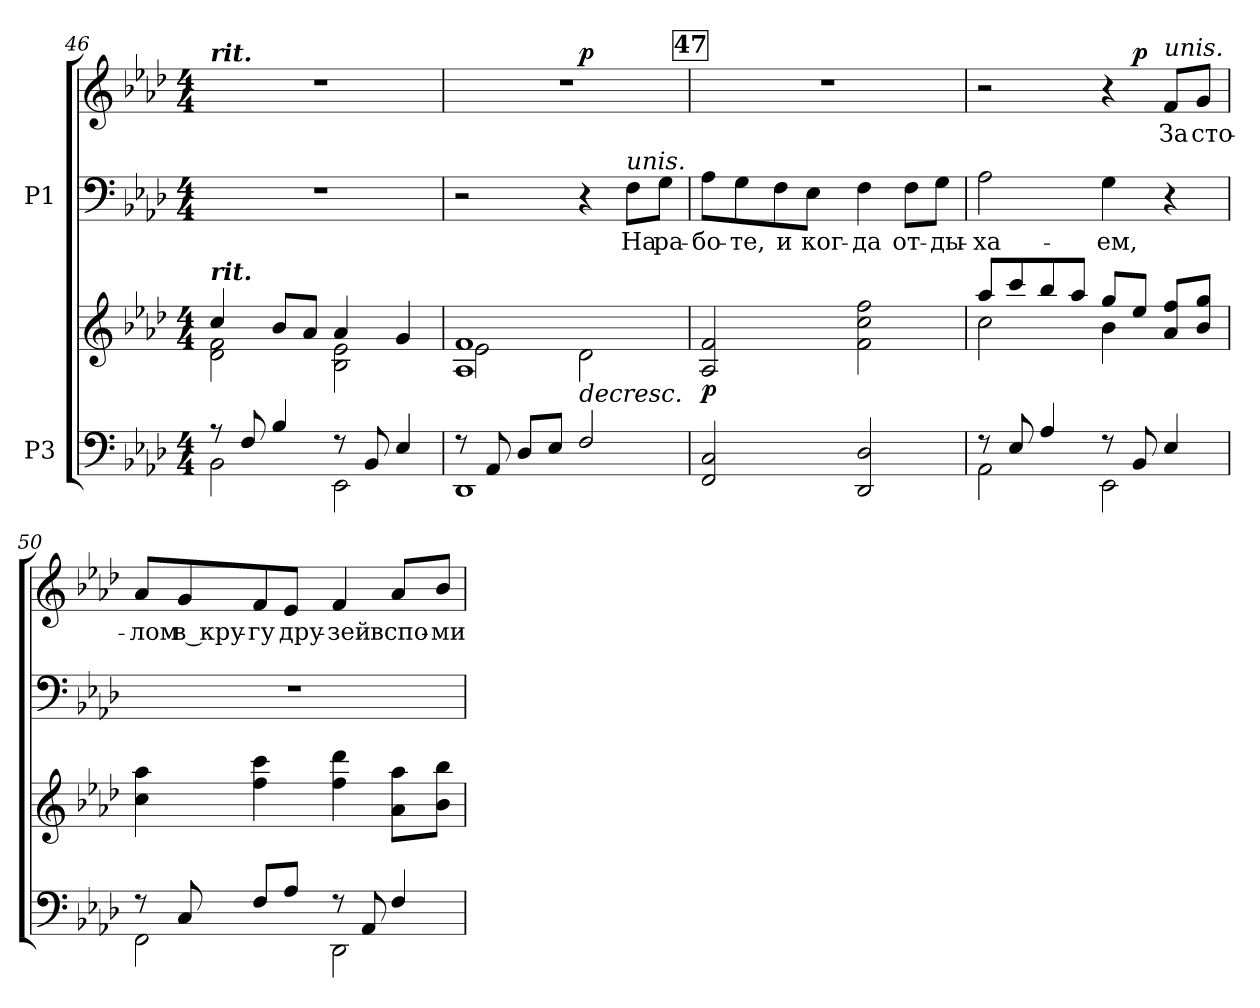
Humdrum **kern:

**kern	**kern	**dynam	**kern	**text	**kern	**text	**dynam
*part2	*part2	*part2	*part1	*part1	*part1	*part1	*part1
*staff4	*staff3	*staff3/4	*staff2	*staff2	*staff1	*staff1	*staff1/2
*I"P3	*	*	*I"P1	*	*	*	*
!!LO:LB:g=z
*clefF4	*clefG2	*	*clefF4	*	*clefG2	*	*
*k[b-e-a-d-]	*k[b-e-a-d-]	*	*k[b-e-a-d-]	*	*k[b-e-a-d-]	*	*
*f:	*f:	*	*f:	*	*f:	*	*
*M4/4	*M4/4	*	*M4/4	*	*M4/4	*	*
=46	=46	=46	=46	=46	=46	=46	=46
*^	*^	*	*	*	*	*	*
!	!	!	!	!	!	!	!LO:TX:a:Bi:t=rit.	!	!
!	!	!LO:TX:a:Bi:t=rit.	!	!	!	!	!	!	!
8r	2BB-i\	4cci/	2d-i\ 2fi	.	1r	.	1r	.	.
8Fi/	.	.	.	.	.	.	.	.	.
4B-i/	.	8b-i/L	.	.	.	.	.	.	.
.	.	8a-i/J	.	.	.	.	.	.	.
8r	2EE-i\	4a-i/	2B-i\ 2e-i	.	.	.	.	.	.
8BB-i/	.	.	.	.	.	.	.	.	.
4E-i/	.	4gi/	.	.	.	.	.	.	.
=47	=47	=47	=47	=47	=47	=47	=47	=47	=47
8r	1DD-i	1A-i 1fi	2e-i\	.	2r	.	1r	.	.
8AA-i/	.	.	.	]	.	.	.	.	.
8D-i/L	.	.	.	.	.	.	.	.	.
8E-i/J	.	.	.	.	.	.	.	.	.
!	!	!	!	!LO:HP:b	!	!	!	!	!
2Fi/	.	.	2d-i\	>	4r	.	.	.	p
!	!	!	!	!	!LO:TX:a:i:t=unis.	!	!	!	!
!	!	!	!	!	!	!LO:LY:a:color=#000000	!	!	!
.	.	.	.	.	8Fi\L	На	.	.	.
!	!	!	!	!	!	!LO:LY:a:color=#000000	!	!	!
.	.	.	.	.	8Gi\J	ра-	.	.	.
*v	*v	*	*	*	*	*	*	*	*
*	*v	*v	*	*	*	*	*	*
!!LO:REH:place=s1:color=#000000:enc=box:fs=13.0217:t=47
=48	=48	=48	=48	=48	=48	=48	=48
!	!	!	!	!LO:LY:a:color=#000000	!	!	!
2FFi/ 2Ci	2A-i/ 2fi	p	8A-i\L	-бо-	1r	.	.
!	!	!	!	!LO:LY:a:color=#000000	!	!	!
.	.	.	8Gi\	-те,	.	.	.
!	!	!	!	!LO:LY:a:color=#000000	!	!	!
.	.	.	8Fi\	и	.	.	.
!	!	!	!	!LO:LY:a:color=#000000	!	!	!
.	.	.	8E-i\J	ког-	.	.	.
!	!	!	!	!LO:LY:a:color=#000000	!	!	!
2DD-i/ 2D-i	2fi\ 2cci 2ffi	.	4Fi\	-да	.	.	.
!	!	!	!	!LO:LY:a:color=#000000	!	!	!
.	.	.	8Fi\L	от-	.	.	.
!	!	!	!	!LO:LY:a:color=#000000	!	!	!
.	.	.	8Gi\J	-ды-	.	.	.
=49	=49	=49	=49	=49	=49	=49	=49
*^	*^	*	*	*	*	*	*
!	!	!	!	!	!	!LO:LY:a:color=#000000	!	!	!
*	*	*	*	*	*	*	*^	*	*
8r	2AA-i\	8aa-i/L	2cci\	.	2A-i\	-ха-	2r	2ryy	.	.
8E-i/	.	8ccci/	.	.	.	.	.	.	.	.
4A-i/	.	8bb-i/	.	.	.	.	.	.	.	.
.	.	8aa-i/J	.	.	.	.	.	.	.	.
!	!	!	!	!	!	!LO:LY:a:color=#000000	!	!	!	!
8r	2EE-i\	8ggi/L	4b-i\	.	4Gi\	-ем,	4r	8ryy	.	.
8BB-i/	.	8ee-i/J	.	.	.	.	.	4.ryy	.	p
!	!	!	!	!	!	!	!LO:TX:a:i:t=unis.	!	!	!
!	!	!	!	!	!	!	!	!	!LO:LY:b:color=#000000	!
4E-i/	.	8a-i/ 8ffiL	4ryy	.	4r	.	8fi/L	.	За	.
!	!	!	!	!	!	!	!	!	!LO:LY:b:color=#000000	!
.	.	8b-i/ 8ggiJ	.	.	.	.	8gi/J	.	сто-	.
*	*	*v	*v	*	*	*	*v	*v	*	*
!!LO:PB:g=z
=50	=50	=50	=50	=50	=50	=50	=50	=50
*	*	*	*	*	*	*^	*	*
!	!	!	!	!	!	!	!	!LO:LY:b:color=#000000	!
*	*	*	*	*	*	*v	*v	*	*
8r	2FFi\	4cci\ 4aa-i	.	1r	.	8a-i/L	-лом	.
!	!	!	!	!	!	!	!LO:LY:b:color=#000000	!
8Ci/	.	.	.	.	.	8gi/	в кру-	.
!	!	!	!	!	!	!	!LO:LY:b:color=#000000	!
8Fi/L	.	4ffi\ 4ccci	.	.	.	8fi/	-гу	.
!	!	!	!	!	!	!	!LO:LY:b:color=#000000	!
8A-i/J	.	.	.	.	.	8e-i/J	дру-	.
!	!	!	!	!	!	!	!LO:LY:b:color=#000000	!
8r	2DD-i\	4ffi\ 4ddd-i	.	.	.	4fi/	-зей	.
8AA-i/	.	.	.	.	.	.	.	.
!	!	!	!	!	!	!	!LO:LY:b:color=#000000	!
4Fi/	.	8a-i\ 8aa-iL	.	.	.	8a-i/L	вспо-	.
!	!	!	!	!	!	!	!LO:LY:b:color=#000000	!
.	.	8b-i\ 8bb-iJ	.	.	.	8b-i/J	-ми-	.
*v	*v	*	*	*	*	*	*	*
=	=	=	=	=	=	=	=
*-	*-	*-	*-	*-	*-	*-	*-
